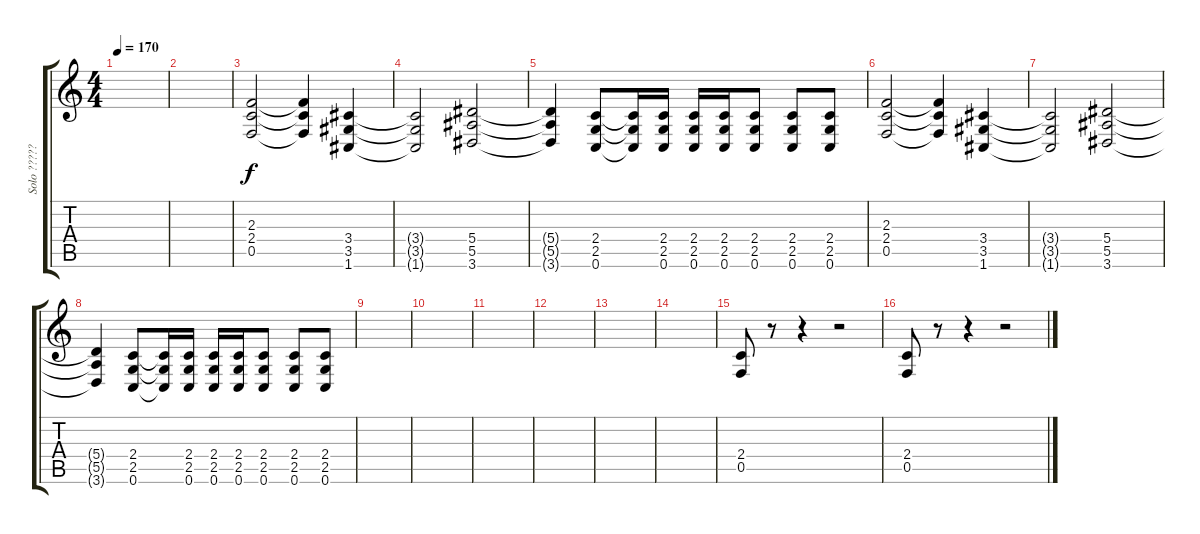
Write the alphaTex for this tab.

\track ("Solo ??????" "Solo ?????") {instrument distortionguitar}
\staff {score tabs}
\tuning (C4 G3 Eb3 Bb2 F2 C2) {hide}
\ts (4 4)
\tempo 170
\clef g2
\ks c
|
|
(2.3 2.4 0.5).2 (2.3{t} 2.4{t} 0.5{t}).4 (3.4 3.5 1.6).4 |
(3.4{t} 3.5{t} 1.6{t}).2 (5.4 5.5 3.6).2 |
(5.4{t} 5.5{t} 3.6{t}).4 (2.4 2.5 0.6).8 (2.4{t} 2.5{t} 0.6{t}).16 (2.4 2.5 0.6).16 (2.4 2.5 0.6).16 (2.4 2.5 0.6).16 (2.4 2.5 0.6).8 (2.4 2.5 0.6).8 (2.4 2.5 0.6).8 |
(2.3 2.4 0.5).2 (2.3{t} 2.4{t} 0.5{t}).4 (3.4 3.5 1.6).4 |
(3.4{t} 3.5{t} 1.6{t}).2 (5.4 5.5 3.6).2 |
(5.4{t} 5.5{t} 3.6{t}).4 (2.4 2.5 0.6).8 (2.4{t} 2.5{t} 0.6{t}).16 (2.4 2.5 0.6).16 (2.4 2.5 0.6).16 (2.4 2.5 0.6).16 (2.4 2.5 0.6).8 (2.4 2.5 0.6).8 (2.4 2.5 0.6).8 |
|
|
|
|
|
|
(2.4 0.5).8 r.8 r.4 r.2 |
(2.4 0.5).8 r.8 r.4 r.2
